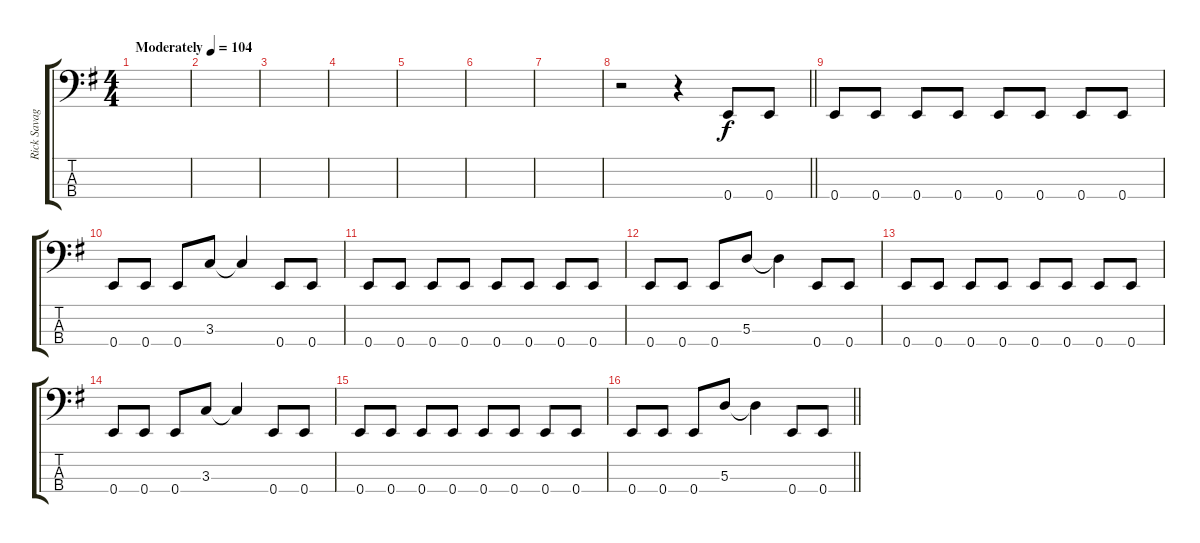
\track ("Rick Savage" "Rick Savag") {instrument electricbasspick}
\staff {score tabs}
\tuning (G2 D2 A1 E1) {hide}
\ts (4 4)
\tempo (104 "Moderately")
\clef f4
\ks eminor
|
|
|
|
|
|
|
\barLineRight lightlight
r.2 r.4 0.4.8 0.4.8 |
0.4.8 0.4.8 0.4.8 0.4.8 0.4.8 0.4.8 0.4.8 0.4.8 |
0.4.8 0.4.8 0.4.8 3.3.8 3.3{t}.4 0.4.8 0.4.8 |
0.4.8 0.4.8 0.4.8 0.4.8 0.4.8 0.4.8 0.4.8 0.4.8 |
0.4.8 0.4.8 0.4.8 5.3.8 5.3{t}.4 0.4.8 0.4.8 |
0.4.8 0.4.8 0.4.8 0.4.8 0.4.8 0.4.8 0.4.8 0.4.8 |
0.4.8 0.4.8 0.4.8 3.3.8 3.3{t}.4 0.4.8 0.4.8 |
0.4.8 0.4.8 0.4.8 0.4.8 0.4.8 0.4.8 0.4.8 0.4.8 |
\barLineRight lightlight
0.4.8 0.4.8 0.4.8 5.3.8 5.3{t}.4 0.4.8 0.4.8
